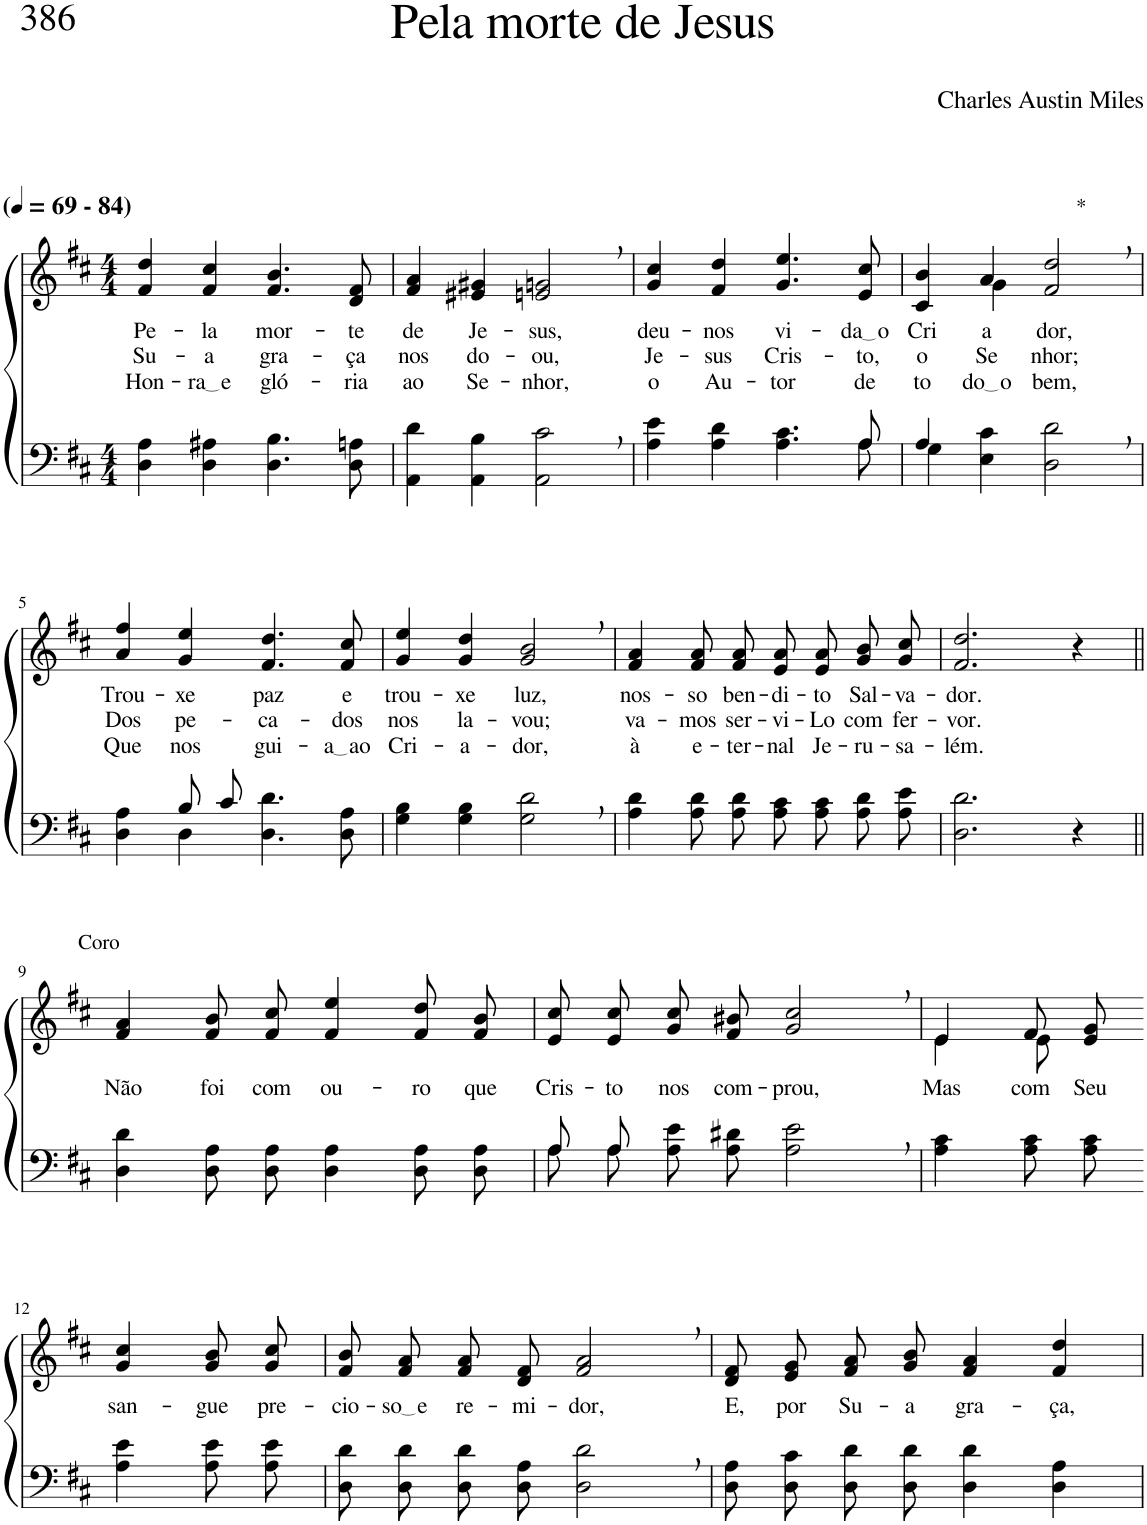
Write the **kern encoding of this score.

**kern	**kern	**text	**text	**text
*part2	*part1	*part1	*part1	*part1
*staff2	*staff1	*staff1	*staff1	*staff1
*I"Parte III e IV	*I"Parte I e II	*	*	*
*clefF4	*clefG2	*	*	*
*Trd1c2	*Trd1c2	*	*	*
*k[f#c#]	*k[f#c#]	*	*	*
*M4/4	*M4/4	*	*	*
*MM69	*MM69	*	*	*
=1	=1	=1	=1	=1
!	!LO:TX:a:B:t=(	!	!	!
!	!LO:TX:a:B:t=- 84)	!	!	!
!	!	!LO:LY:b	!LO:LY:b	!LO:LY:b
4D\ 4A\	4f#/ 4dd/	Pe-	Su-	Hon-
!	!	!LO:LY:b	!LO:LY:b	!LO:LY:b
4D\ 4A#X\	4f#/ 4cc#/	-la	-a	ra e
!	!	!LO:LY:b	!LO:LY:b	!LO:LY:b
4.D\ 4.B\	4.f#/ 4.b/	mor-	gra-	gló-
!	!	!LO:LY:b	!LO:LY:b	!LO:LY:b
8D\ 8An\	8d/ 8f#/	-te	-ça	-ria
=2	=2	=2	=2	=2
!	!	!LO:LY:b	!LO:LY:b	!LO:LY:b
4AA\ 4d\	4f#/ 4a/	de	nos	ao
!	!	!LO:LY:b	!LO:LY:b	!LO:LY:b
4AA\ 4B\	4e#X/ 4g#X/	Je-	do-	Se-
!	!	!LO:LY:b	!LO:LY:b	!LO:LY:b
2AA\, 2c#\,	2en/, 2gn/,	-sus,	-ou,	-nhor,
=3	=3	=3	=3	=3
*^	*	*	*	*
!	!	!	!LO:LY:b	!LO:LY:b	!LO:LY:b
4A\ 4e\	2..ryy	4g/ 4cc#/	deu-	Je-	o
!	!	!	!LO:LY:b	!LO:LY:b	!LO:LY:b
4A\ 4d\	.	4f#/ 4dd/	-nos	-sus	Au-
!	!	!	!LO:LY:b	!LO:LY:b	!LO:LY:b
4.A\ 4.c#\	.	4.g/ 4.ee/	vi-	Cris-	-tor
!	!	!	!LO:LY:b	!LO:LY:b	!LO:LY:b
8A\	8A/	8e/ 8cc#/	da o	-to,	de
=4	=4	=4	=4	=4	=4
!	!	!	!LO:LY:b	!LO:LY:b	!LO:LY:b
*	*	*^	*	*	*
4A/	4G\	4c#/ 4b/	4ryy	Cri-	o	to-
!	!	!	!	!LO:LY:b	!LO:LY:b	!LO:LY:b
2.ryy	4E\ 4c#\	4a/	4g\	-a-	Se-	do o
!	!	!LO:TX:a:t=*	!	!	!	!
!	!	!	!	!LO:LY:b	!LO:LY:b	!LO:LY:b
.	2D\ 2d\	2f#/, 2dd/,	2ryy	-dor,	-nhor;	bem,
!!LO:LB:g=z
=5	=5	=5	=5	=5	=5	=5
!	!	!	!	!LO:LY:b	!LO:LY:b	!LO:LY:b
*	*	*v	*v	*	*	*
4ryy	4D\ 4A\	4a/ 4ff#/	Trou-	Dos	Que
!	!	!	!LO:LY:b	!LO:LY:b	!LO:LY:b
8B/L	4D\	4g/ 4ee/	-xe	pe-	nos
8c#/J	.	.	.	.	.
!	!	!	!LO:LY:b	!LO:LY:b	!LO:LY:b
2ryy	4.D\ 4.d\	4.f#/ 4.dd/	paz	-ca-	gui-
!	!	!	!LO:LY:b	!LO:LY:b	!LO:LY:b
.	8D\ 8A\	8f#/ 8cc#/	e	-dos	a ao
=6	=6	=6	=6	=6	=6
!	!	!	!LO:LY:b	!LO:LY:b	!LO:LY:b
*v	*v	*	*	*	*
4G\ 4B\	4g/ 4ee/	trou-	nos	Cri-
!	!	!LO:LY:b	!LO:LY:b	!LO:LY:b
4G\ 4B\	4g/ 4dd/	-xe	la-	-a-
!	!	!LO:LY:b	!LO:LY:b	!LO:LY:b
2G\, 2d\,	2g/, 2b/,	luz,	-vou;	-dor,
=7	=7	=7	=7	=7
!	!	!LO:LY:b	!LO:LY:b	!LO:LY:b
4A\ 4d\	4f#/ 4a/	nos-	va-	à
!	!	!LO:LY:b	!LO:LY:b	!LO:LY:b
8A\ 8d\L	8f#/ 8a/L	-so	-mos	e-
!	!	!LO:LY:b	!LO:LY:b	!LO:LY:b
8A\ 8d\J	8f#/ 8a/J	ben-	ser-	-ter-
!	!	!LO:LY:b	!LO:LY:b	!LO:LY:b
8A\ 8c#\L	8e/ 8a/L	-di-	-vi-	-nal
!	!	!LO:LY:b	!LO:LY:b	!LO:LY:b
8A\ 8c#\J	8e/ 8a/J	-to	-Lo	Je-
!	!	!LO:LY:b	!LO:LY:b	!LO:LY:b
8A\ 8d\L	8g/ 8b/L	Sal-	com	-ru-
!	!	!LO:LY:b	!LO:LY:b	!LO:LY:b
8A\ 8e\J	8g/ 8cc#/J	-va-	fer-	-sa-
=8	=8	=8	=8	=8
!	!	!LO:LY:b	!LO:LY:b	!LO:LY:b
2.D\ 2.d\	2.f#/ 2.dd/	-dor.	-vor.	-lém.
4r	4r	.	.	.
!!LO:LB:g=z
=9||	=9||	=9||	=9||	=9||
!	!LO:TX:a:t=Coro	!	!	!
!	!	!LO:LY:b	!	!
4D\ 4d\	4f#/ 4a/	Não	.	.
!	!	!LO:LY:b	!	!
8D\ 8A\L	8f#/ 8b/L	foi	.	.
!	!	!LO:LY:b	!	!
8D\ 8A\J	8f#/ 8cc#/J	com	.	.
!	!	!LO:LY:b	!	!
4D\ 4A\	4f#/ 4ee/	ou-	.	.
!	!	!LO:LY:b	!	!
8D\ 8A\L	8f#/ 8dd/L	-ro	.	.
!	!	!LO:LY:b	!	!
8D\ 8A\J	8f#/ 8b/J	que	.	.
=10	=10	=10	=10	=10
*^	*	*	*	*
!	!	!	!LO:LY:b	!	!
8A\L	8A/L	8e/ 8cc#/L	Cris-	.	.
!	!	!	!LO:LY:b	!	!
8A\J	8A/J	8e/ 8cc#/J	-to	.	.
!	!	!	!LO:LY:b	!	!
8A\ 8e\L	2.ryy	8g/ 8cc#/L	nos	.	.
!	!	!	!LO:LY:b	!	!
8A\ 8d#X\J	.	8f#/ 8b#X/J	com-	.	.
!	!	!	!LO:LY:b	!	!
2A\, 2e\,	.	2g/, 2cc#/,	-prou,	.	.
*v	*v	*	*	*	*
=11	=11	=11	=11	=11
*	*^	*	*	*
!	!	!	!LO:LY:b	!	!
4A\ 4c#\	4e/	4e\	Mas	.	.
!	!	!	!LO:LY:b	!	!
8A\ 8c#\L	8f#/L	8e\	com	.	.
!	!	!	!LO:LY:b	!	!
8A\ 8c#\J	8e/ 8g/J	8ryy	Seu	.	.
!!LO:LB:g=z
=12-	=12-	=12-	=12-	=12-	=12-
!	!	!	!LO:LY:b	!	!
*	*v	*v	*	*	*
4A\ 4e\	4g/ 4cc#/	san-	.	.
!	!	!LO:LY:b	!	!
8A\ 8e\L	8g/ 8b/L	-gue	.	.
!	!	!LO:LY:b	!	!
8A\ 8e\J	8g/ 8cc#/J	pre-	.	.
=13	=13	=13	=13	=13
!	!	!LO:LY:b	!	!
8D\ 8d\L	8f#/ 8b/L	-cio-	.	.
!	!	!LO:LY:b	!	!
8D\ 8d\J	8f#/ 8a/J	so e	.	.
!	!	!LO:LY:b	!	!
8D\ 8d\L	8f#/ 8a/L	re-	.	.
!	!	!LO:LY:b	!	!
8D\ 8A\J	8d/ 8f#/J	-mi-	.	.
!	!	!LO:LY:b	!	!
2D\, 2d\,	2f#/, 2a/,	-dor,	.	.
=14	=14	=14	=14	=14
!	!	!LO:LY:b	!	!
8D\ 8A\L	8d/ 8f#/L	E,	.	.
!	!	!LO:LY:b	!	!
8D\ 8c#\J	8e/ 8g/J	por	.	.
!	!	!LO:LY:b	!	!
8D\ 8d\L	8f#/ 8a/L	Su-	.	.
!	!	!LO:LY:b	!	!
8D\ 8d\J	8g/ 8b/J	-a	.	.
!	!	!LO:LY:b	!	!
4D\ 4d\	4f#/ 4a/	gra-	.	.
!	!	!LO:LY:b	!	!
4D\ 4A\	4f#/ 4dd/	-ça,	.	.
=	=	=	=	=
*-	*-	*-	*-	*-
